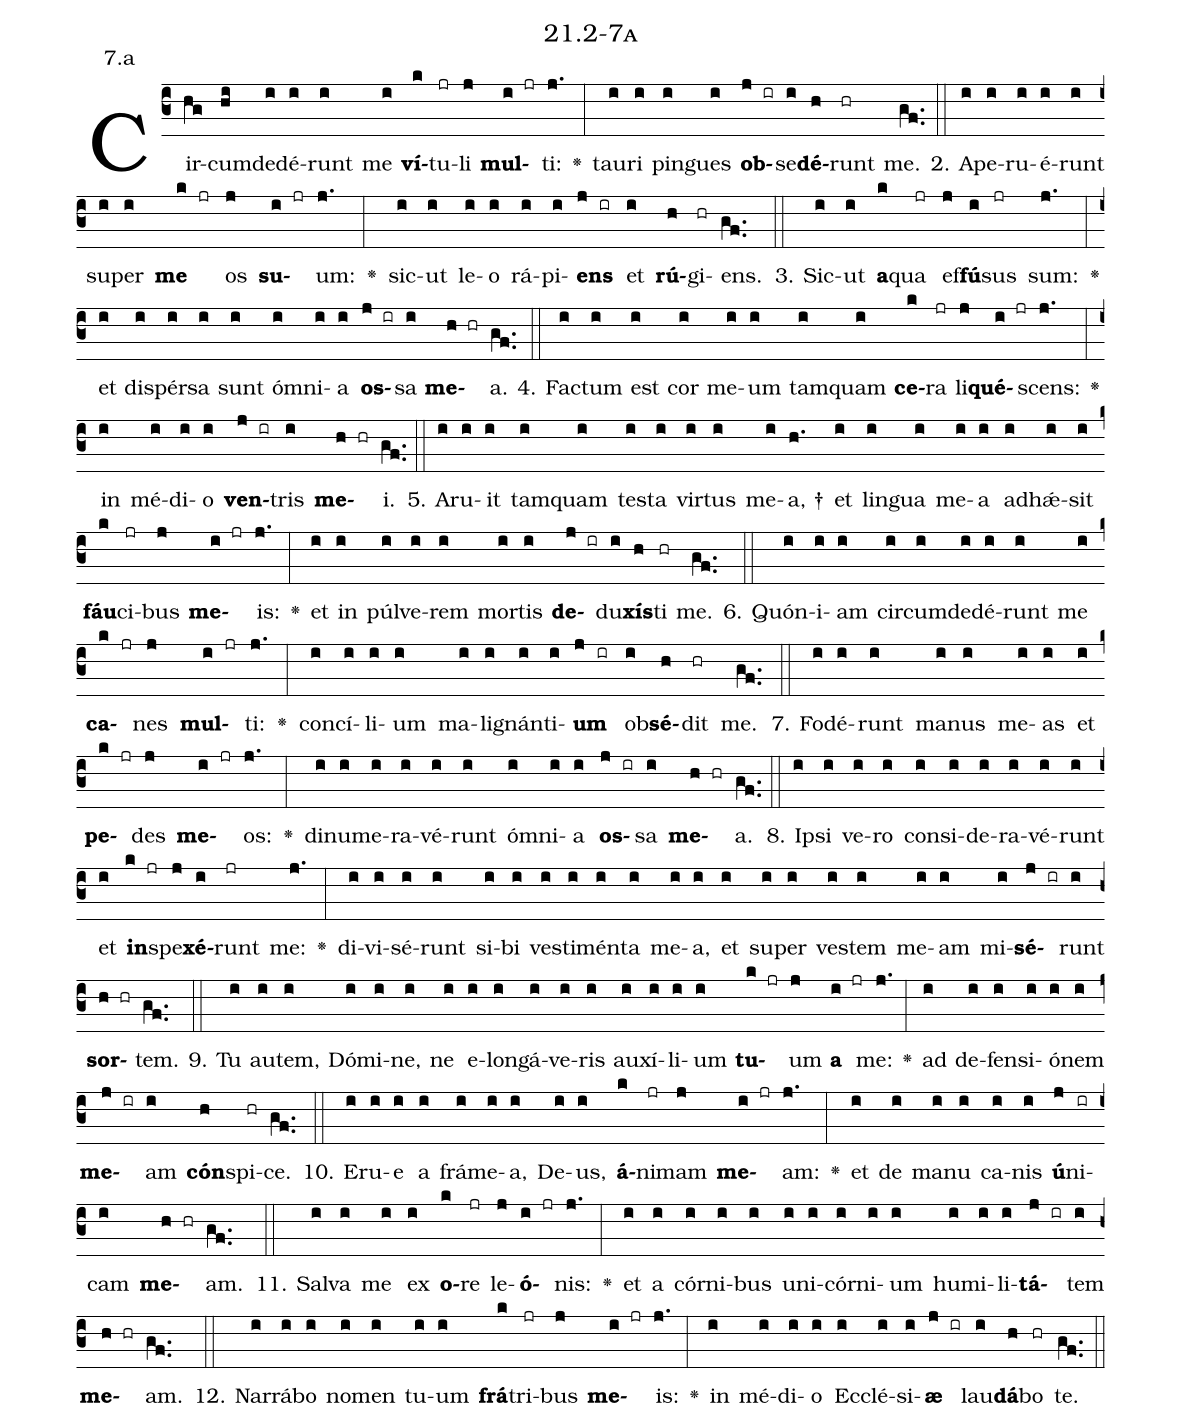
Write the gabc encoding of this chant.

name: 21.2-7a;
annotation: 7.a;
%%
(c3)Cir(hg)cum(hi)de(i)dé(i)runt(i) me(i) <b>ví</b>(k)tu(jr)li(j) <b>mul</b>(i jr)ti:(j.) <v>\greheightstar</v>(:) tau(i)ri(i) pin(i)gues(i) <b>ob</b>(j ir)se(i)<b>dé</b>(h)runt(hr) me.(gf..) (::)
2. A(i)pe(i)ru(i)é(i)runt(i) su(i)per(i) <b>me</b>(k jr) os(j) <b>su</b>(i jr)um:(j.) <v>\greheightstar</v>(:) sic(i)ut(i) le(i)o(i) rá(i)pi(i)<b>ens</b>(j ir) et(i) <b>rú</b>(h)gi(hr)ens.(gf..) (::)
3. Sic(i)ut(i) <b>a</b>(k)qua(jr) ef(j)<b>fú</b>(i)sus(jr) sum:(j.) <v>\greheightstar</v>(:) et(i) di(i)spér(i)sa(i) sunt(i) óm(i)ni(i)a(i) <b>os</b>(j ir)sa(i) <b>me</b>(h hr)a.(gf..) (::)
4. Fac(i)tum(i) est(i) cor(i) me(i)um(i) tam(i)quam(i) <b>ce</b>(k)ra(jr) li(j)<b>qué</b>(i jr)scens:(j.) <v>\greheightstar</v>(:) in(i) mé(i)di(i)o(i) <b>ven</b>(j ir)tris(i) <b>me</b>(h hr)i.(gf..) (::)
5. A(i)ru(i)it(i) tam(i)quam(i) tes(i)ta(i) vir(i)tus(i) me(i)a, †(h.) et(i) lin(i)gua(i) me(i)a(i) ad(i)hǽ(i)sit(i) <b>fáu</b>(k)ci(jr)bus(j) <b>me</b>(i jr)is:(j.) <v>\greheightstar</v>(:) et(i) in(i) púl(i)ve(i)rem(i) mor(i)tis(i) <b>de</b>(j ir)du(i)<b>xís</b>(h)ti(hr) me.(gf..) (::)
6. Quón(i)i(i)am(i) cir(i)cum(i)de(i)dé(i)runt(i) me(i) <b>ca</b>(k jr)nes(j) <b>mul</b>(i jr)ti:(j.) <v>\greheightstar</v>(:) con(i)cí(i)li(i)um(i) ma(i)li(i)gnán(i)ti(i)<b>um</b>(j ir) ob(i)<b>sé</b>(h)dit(hr) me.(gf..) (::)
7. Fo(i)dé(i)runt(i) ma(i)nus(i) me(i)as(i) et(i) <b>pe</b>(k jr)des(j) <b>me</b>(i jr)os:(j.) <v>\greheightstar</v>(:) di(i)nu(i)me(i)ra(i)vé(i)runt(i) óm(i)ni(i)a(i) <b>os</b>(j ir)sa(i) <b>me</b>(h hr)a.(gf..) (::)
8. Ip(i)si(i) ve(i)ro(i) con(i)si(i)de(i)ra(i)vé(i)runt(i) et(i) <b>in</b>(k jr)spe(j)<b>xé</b>(i)runt(jr) me:(j.) <v>\greheightstar</v>(:) di(i)vi(i)sé(i)runt(i) si(i)bi(i) ves(i)ti(i)mén(i)ta(i) me(i)a,(i) et(i) su(i)per(i) ves(i)tem(i) me(i)am(i) mi(i)<b>sé</b>(j ir)runt(i) <b>sor</b>(h hr)tem.(gf..) (::)
9. Tu(i) au(i)tem,(i) Dó(i)mi(i)ne,(i) ne(i) e(i)lon(i)gá(i)ve(i)ris(i) au(i)xí(i)li(i)um(i) <b>tu</b>(k jr)um(j) <b>a</b>(i jr) me:(j.) <v>\greheightstar</v>(:) ad(i) de(i)fen(i)si(i)ó(i)nem(i) <b>me</b>(j ir)am(i) <b>cón</b>(h)spi(hr)ce.(gf..) (::)
10. E(i)ru(i)e(i) a(i) frá(i)me(i)a,(i) De(i)us,(i) <b>á</b>(k)ni(jr)mam(j) <b>me</b>(i jr)am:(j.) <v>\greheightstar</v>(:) et(i) de(i) ma(i)nu(i) ca(i)nis(i) <b>ú</b>(j)ni(ir)cam(i) <b>me</b>(h hr)am.(gf..) (::)
11. Sal(i)va(i) me(i) ex(i) <b>o</b>(k)re(jr) le(j)<b>ó</b>(i jr)nis:(j.) <v>\greheightstar</v>(:) et(i) a(i) cór(i)ni(i)bus(i) u(i)ni(i)cór(i)ni(i)um(i) hu(i)mi(i)li(i)<b>tá</b>(j ir)tem(i) <b>me</b>(h hr)am.(gf..) (::)
12. Nar(i)rá(i)bo(i) no(i)men(i) tu(i)um(i) <b>frá</b>(k)tri(jr)bus(j) <b>me</b>(i jr)is:(j.) <v>\greheightstar</v>(:) in(i) mé(i)di(i)o(i) Ec(i)clé(i)si(i)<b>æ</b>(j ir) lau(i)<b>dá</b>(h)bo(hr) te.(gf..) (::)
